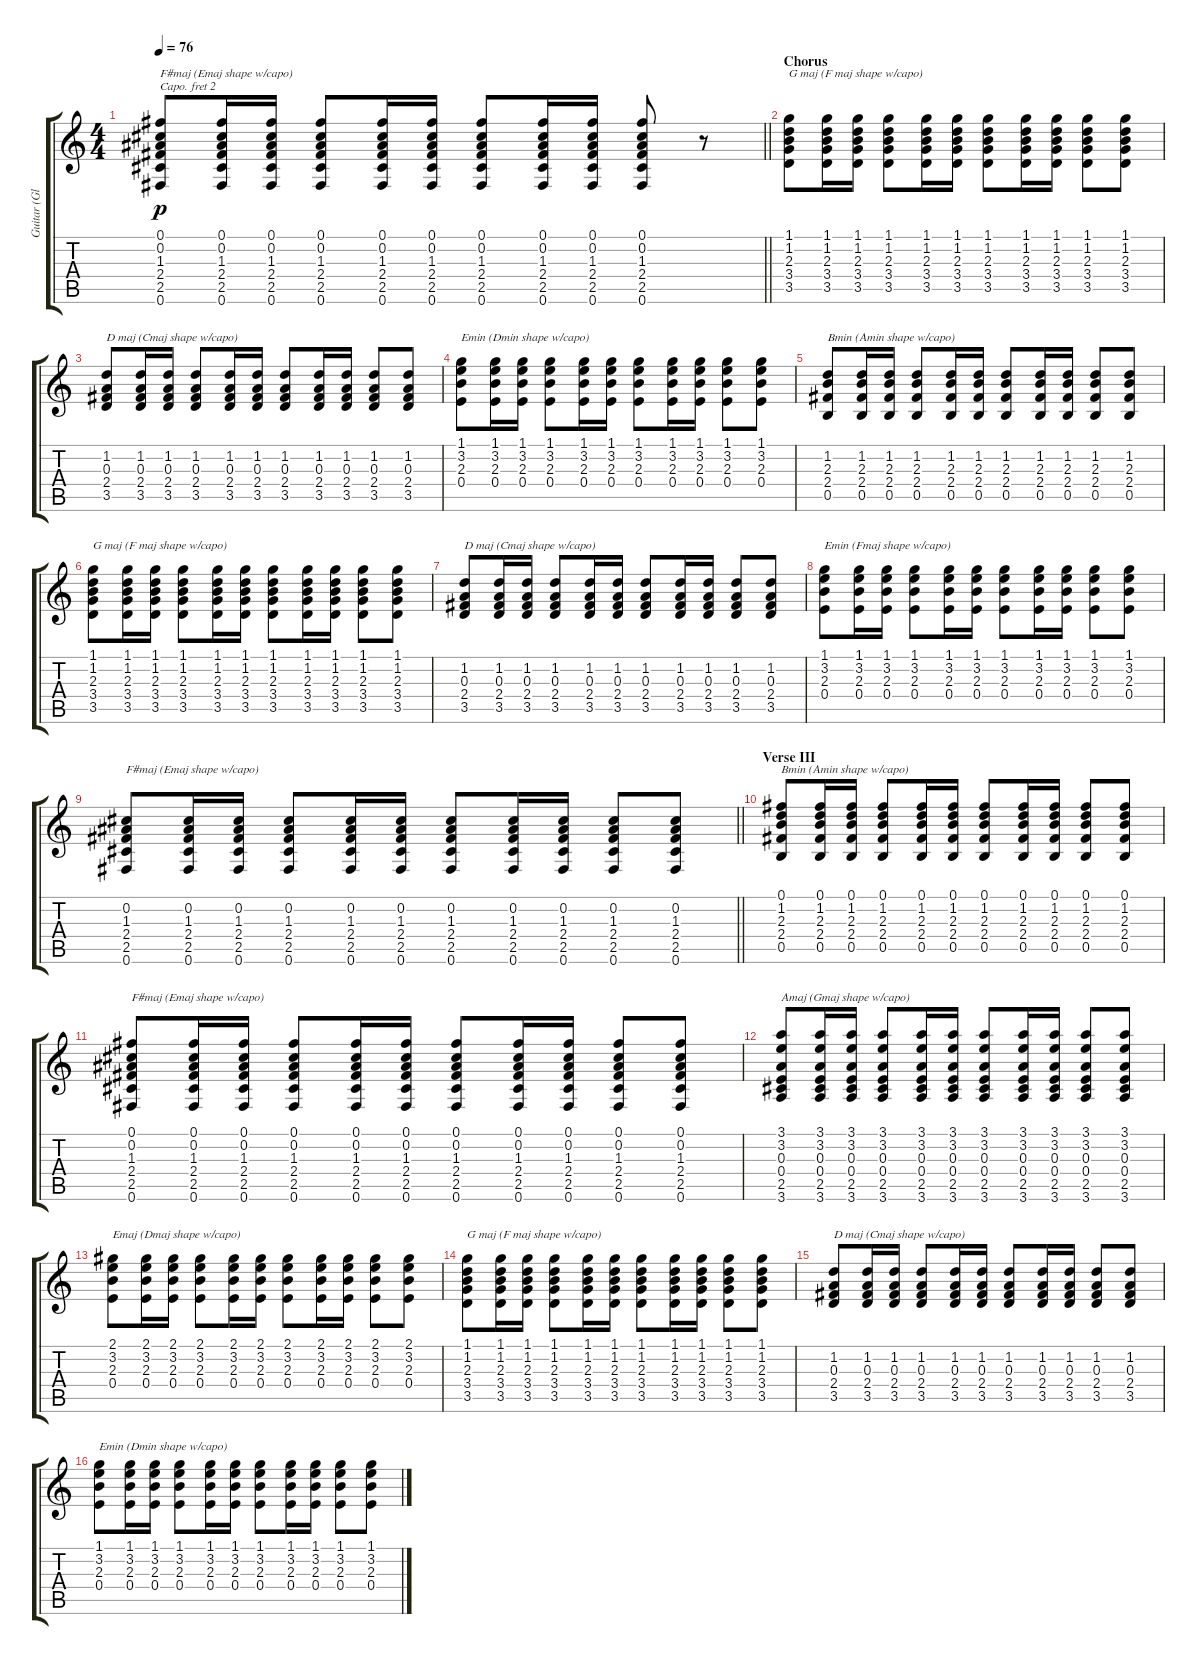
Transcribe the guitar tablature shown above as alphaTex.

\track ("Guitar (Glenn Frey) Acoustic" "Guitar (Gl") {instrument acousticguitarsteel}
\staff {score tabs}
\capo 2
\tuning (E4 B3 G3 D3 A2 E2) {hide}
\ts (4 4)
\tempo 76
\clef g2
\barLineRight lightlight
\ks c
(0.1 0.2 1.3 2.4 2.5 0.6).8{txt "F#maj (Emaj shape w/capo)" dy p} (0.1 0.2 1.3 2.4 2.5 0.6).16 (0.1 0.2 1.3 2.4 2.5 0.6).16 (0.1 0.2 1.3 2.4 2.5 0.6).8 (0.1 0.2 1.3 2.4 2.5 0.6).16 (0.1 0.2 1.3 2.4 2.5 0.6).16 (0.1 0.2 1.3 2.4 2.5 0.6).8 (0.1 0.2 1.3 2.4 2.5 0.6).16 (0.1 0.2 1.3 2.4 2.5 0.6).16 (0.1 0.2 1.3 2.4 2.5 0.6).8 r.8 |
\section ("" "Chorus")
(1.1 1.2 2.3 3.4 3.5).8{txt "G maj (F maj shape w/capo)"} (1.1 1.2 2.3 3.4 3.5).16 (1.1 1.2 2.3 3.4 3.5).16 (1.1 1.2 2.3 3.4 3.5).8 (1.1 1.2 2.3 3.4 3.5).16 (1.1 1.2 2.3 3.4 3.5).16 (1.1 1.2 2.3 3.4 3.5).8 (1.1 1.2 2.3 3.4 3.5).16 (1.1 1.2 2.3 3.4 3.5).16 (1.1 1.2 2.3 3.4 3.5).8 (1.1 1.2 2.3 3.4 3.5).8 |
(1.2 0.3 2.4 3.5).8{txt "D maj (Cmaj shape w/capo)"} (1.2 0.3 2.4 3.5).16 (1.2 0.3 2.4 3.5).16 (1.2 0.3 2.4 3.5).8 (1.2 0.3 2.4 3.5).16 (1.2 0.3 2.4 3.5).16 (1.2 0.3 2.4 3.5).8 (1.2 0.3 2.4 3.5).16 (1.2 0.3 2.4 3.5).16 (1.2 0.3 2.4 3.5).8 (1.2 0.3 2.4 3.5).8 |
(1.1 3.2 2.3 0.4).8{txt "Emin (Dmin shape w/capo)"} (1.1 3.2 2.3 0.4).16 (1.1 3.2 2.3 0.4).16 (1.1 3.2 2.3 0.4).8 (1.1 3.2 2.3 0.4).16 (1.1 3.2 2.3 0.4).16 (1.1 3.2 2.3 0.4).8 (1.1 3.2 2.3 0.4).16 (1.1 3.2 2.3 0.4).16 (1.1 3.2 2.3 0.4).8 (1.1 3.2 2.3 0.4).8 |
(1.2 2.3 2.4 0.5).8{txt "Bmin (Amin shape w/capo)"} (1.2 2.3 2.4 0.5).16 (1.2 2.3 2.4 0.5).16 (1.2 2.3 2.4 0.5).8 (1.2 2.3 2.4 0.5).16 (1.2 2.3 2.4 0.5).16 (1.2 2.3 2.4 0.5).8 (1.2 2.3 2.4 0.5).16 (1.2 2.3 2.4 0.5).16 (1.2 2.3 2.4 0.5).8 (1.2 2.3 2.4 0.5).8 |
(1.1 1.2 2.3 3.4 3.5).8{txt "G maj (F maj shape w/capo)"} (1.1 1.2 2.3 3.4 3.5).16 (1.1 1.2 2.3 3.4 3.5).16 (1.1 1.2 2.3 3.4 3.5).8 (1.1 1.2 2.3 3.4 3.5).16 (1.1 1.2 2.3 3.4 3.5).16 (1.1 1.2 2.3 3.4 3.5).8 (1.1 1.2 2.3 3.4 3.5).16 (1.1 1.2 2.3 3.4 3.5).16 (1.1 1.2 2.3 3.4 3.5).8 (1.1 1.2 2.3 3.4 3.5).8 |
(1.2 0.3 2.4 3.5).8{txt "D maj (Cmaj shape w/capo)"} (1.2 0.3 2.4 3.5).16 (1.2 0.3 2.4 3.5).16 (1.2 0.3 2.4 3.5).8 (1.2 0.3 2.4 3.5).16 (1.2 0.3 2.4 3.5).16 (1.2 0.3 2.4 3.5).8 (1.2 0.3 2.4 3.5).16 (1.2 0.3 2.4 3.5).16 (1.2 0.3 2.4 3.5).8 (1.2 0.3 2.4 3.5).8 |
(1.1 3.2 2.3 0.4).8{txt "Emin (Fmaj shape w/capo)"} (1.1 3.2 2.3 0.4).16 (1.1 3.2 2.3 0.4).16 (1.1 3.2 2.3 0.4).8 (1.1 3.2 2.3 0.4).16 (1.1 3.2 2.3 0.4).16 (1.1 3.2 2.3 0.4).8 (1.1 3.2 2.3 0.4).16 (1.1 3.2 2.3 0.4).16 (1.1 3.2 2.3 0.4).8 (1.1 3.2 2.3 0.4).8 |
\barLineRight lightlight
(0.2 1.3 2.4 2.5 0.6).8{txt "F#maj (Emaj shape w/capo)"} (0.2 1.3 2.4 2.5 0.6).16 (0.2 1.3 2.4 2.5 0.6).16 (0.2 1.3 2.4 2.5 0.6).8 (0.2 1.3 2.4 2.5 0.6).16 (0.2 1.3 2.4 2.5 0.6).16 (0.2 1.3 2.4 2.5 0.6).8 (0.2 1.3 2.4 2.5 0.6).16 (0.2 1.3 2.4 2.5 0.6).16 (0.2 1.3 2.4 2.5 0.6).8 (0.2 1.3 2.4 2.5 0.6).8 |
\section ("" "Verse III")
(0.1 1.2 2.3 2.4 0.5).8{txt "Bmin (Amin shape w/capo)"} (0.1 1.2 2.3 2.4 0.5).16 (0.1 1.2 2.3 2.4 0.5).16 (0.1 1.2 2.3 2.4 0.5).8 (0.1 1.2 2.3 2.4 0.5).16 (0.1 1.2 2.3 2.4 0.5).16 (0.1 1.2 2.3 2.4 0.5).8 (0.1 1.2 2.3 2.4 0.5).16 (0.1 1.2 2.3 2.4 0.5).16 (0.1 1.2 2.3 2.4 0.5).8 (0.1 1.2 2.3 2.4 0.5).8 |
(0.1 0.2 1.3 2.4 2.5 0.6).8{txt "F#maj (Emaj shape w/capo)"} (0.1 0.2 1.3 2.4 2.5 0.6).16 (0.1 0.2 1.3 2.4 2.5 0.6).16 (0.1 0.2 1.3 2.4 2.5 0.6).8 (0.1 0.2 1.3 2.4 2.5 0.6).16 (0.1 0.2 1.3 2.4 2.5 0.6).16 (0.1 0.2 1.3 2.4 2.5 0.6).8 (0.1 0.2 1.3 2.4 2.5 0.6).16 (0.1 0.2 1.3 2.4 2.5 0.6).16 (0.1 0.2 1.3 2.4 2.5 0.6).8 (0.1 0.2 1.3 2.4 2.5 0.6).8 |
(3.1 3.2 0.3 0.4 2.5 3.6).8{txt "Amaj (Gmaj shape w/capo)"} (3.1 3.2 0.3 0.4 2.5 3.6).16 (3.1 3.2 0.3 0.4 2.5 3.6).16 (3.1 3.2 0.3 0.4 2.5 3.6).8 (3.1 3.2 0.3 0.4 2.5 3.6).16 (3.1 3.2 0.3 0.4 2.5 3.6).16 (3.1 3.2 0.3 0.4 2.5 3.6).8 (3.1 3.2 0.3 0.4 2.5 3.6).16 (3.1 3.2 0.3 0.4 2.5 3.6).16 (3.1 3.2 0.3 0.4 2.5 3.6).8 (3.1 3.2 0.3 0.4 2.5 3.6).8 |
(2.1 3.2 2.3 0.4).8{txt "Emaj (Dmaj shape w/capo)"} (2.1 3.2 2.3 0.4).16 (2.1 3.2 2.3 0.4).16 (2.1 3.2 2.3 0.4).8 (2.1 3.2 2.3 0.4).16 (2.1 3.2 2.3 0.4).16 (2.1 3.2 2.3 0.4).8 (2.1 3.2 2.3 0.4).16 (2.1 3.2 2.3 0.4).16 (2.1 3.2 2.3 0.4).8 (2.1 3.2 2.3 0.4).8 |
(1.1 1.2 2.3 3.4 3.5).8{txt "G maj (F maj shape w/capo)"} (1.1 1.2 2.3 3.4 3.5).16 (1.1 1.2 2.3 3.4 3.5).16 (1.1 1.2 2.3 3.4 3.5).8 (1.1 1.2 2.3 3.4 3.5).16 (1.1 1.2 2.3 3.4 3.5).16 (1.1 1.2 2.3 3.4 3.5).8 (1.1 1.2 2.3 3.4 3.5).16 (1.1 1.2 2.3 3.4 3.5).16 (1.1 1.2 2.3 3.4 3.5).8 (1.1 1.2 2.3 3.4 3.5).8 |
(1.2 0.3 2.4 3.5).8{txt "D maj (Cmaj shape w/capo)"} (1.2 0.3 2.4 3.5).16 (1.2 0.3 2.4 3.5).16 (1.2 0.3 2.4 3.5).8 (1.2 0.3 2.4 3.5).16 (1.2 0.3 2.4 3.5).16 (1.2 0.3 2.4 3.5).8 (1.2 0.3 2.4 3.5).16 (1.2 0.3 2.4 3.5).16 (1.2 0.3 2.4 3.5).8 (1.2 0.3 2.4 3.5).8 |
(1.1 3.2 2.3 0.4).8{txt "Emin (Dmin shape w/capo)"} (1.1 3.2 2.3 0.4).16 (1.1 3.2 2.3 0.4).16 (1.1 3.2 2.3 0.4).8 (1.1 3.2 2.3 0.4).16 (1.1 3.2 2.3 0.4).16 (1.1 3.2 2.3 0.4).8 (1.1 3.2 2.3 0.4).16 (1.1 3.2 2.3 0.4).16 (1.1 3.2 2.3 0.4).8 (1.1 3.2 2.3 0.4).8
